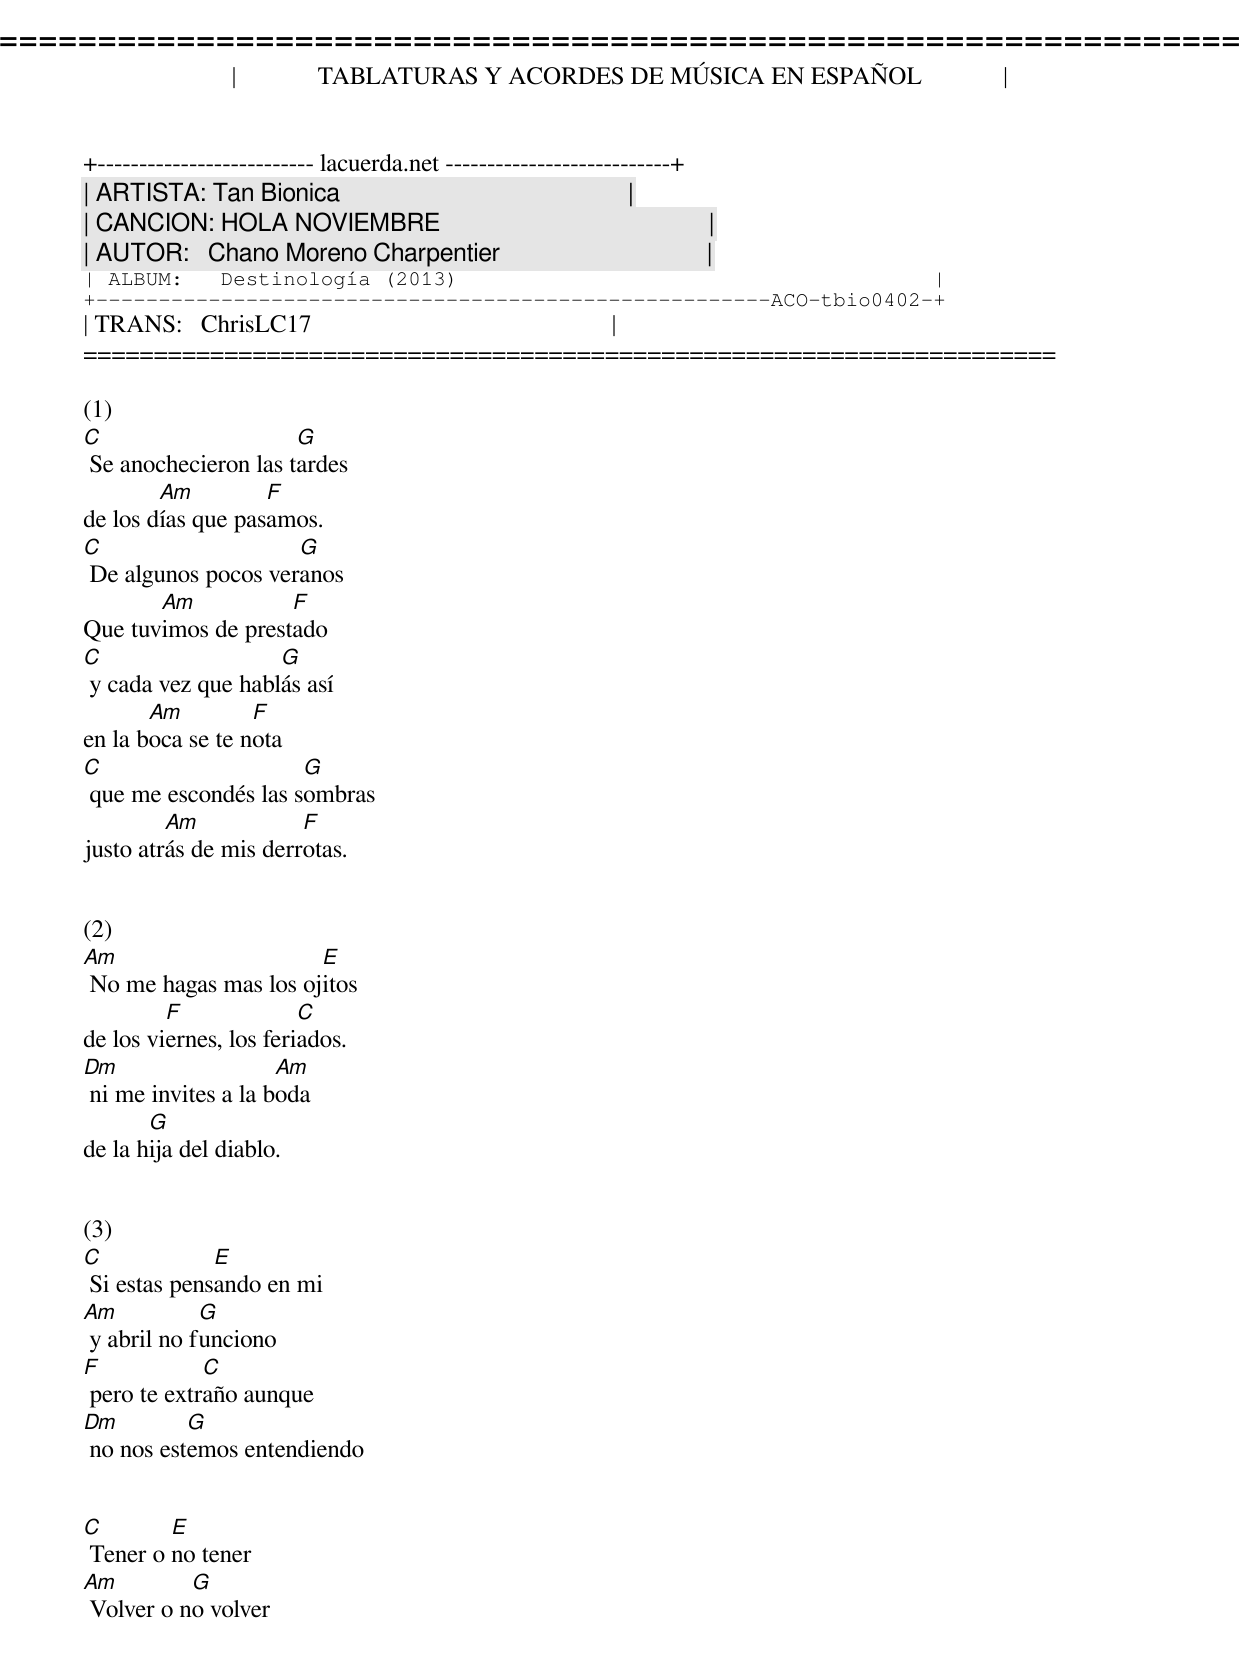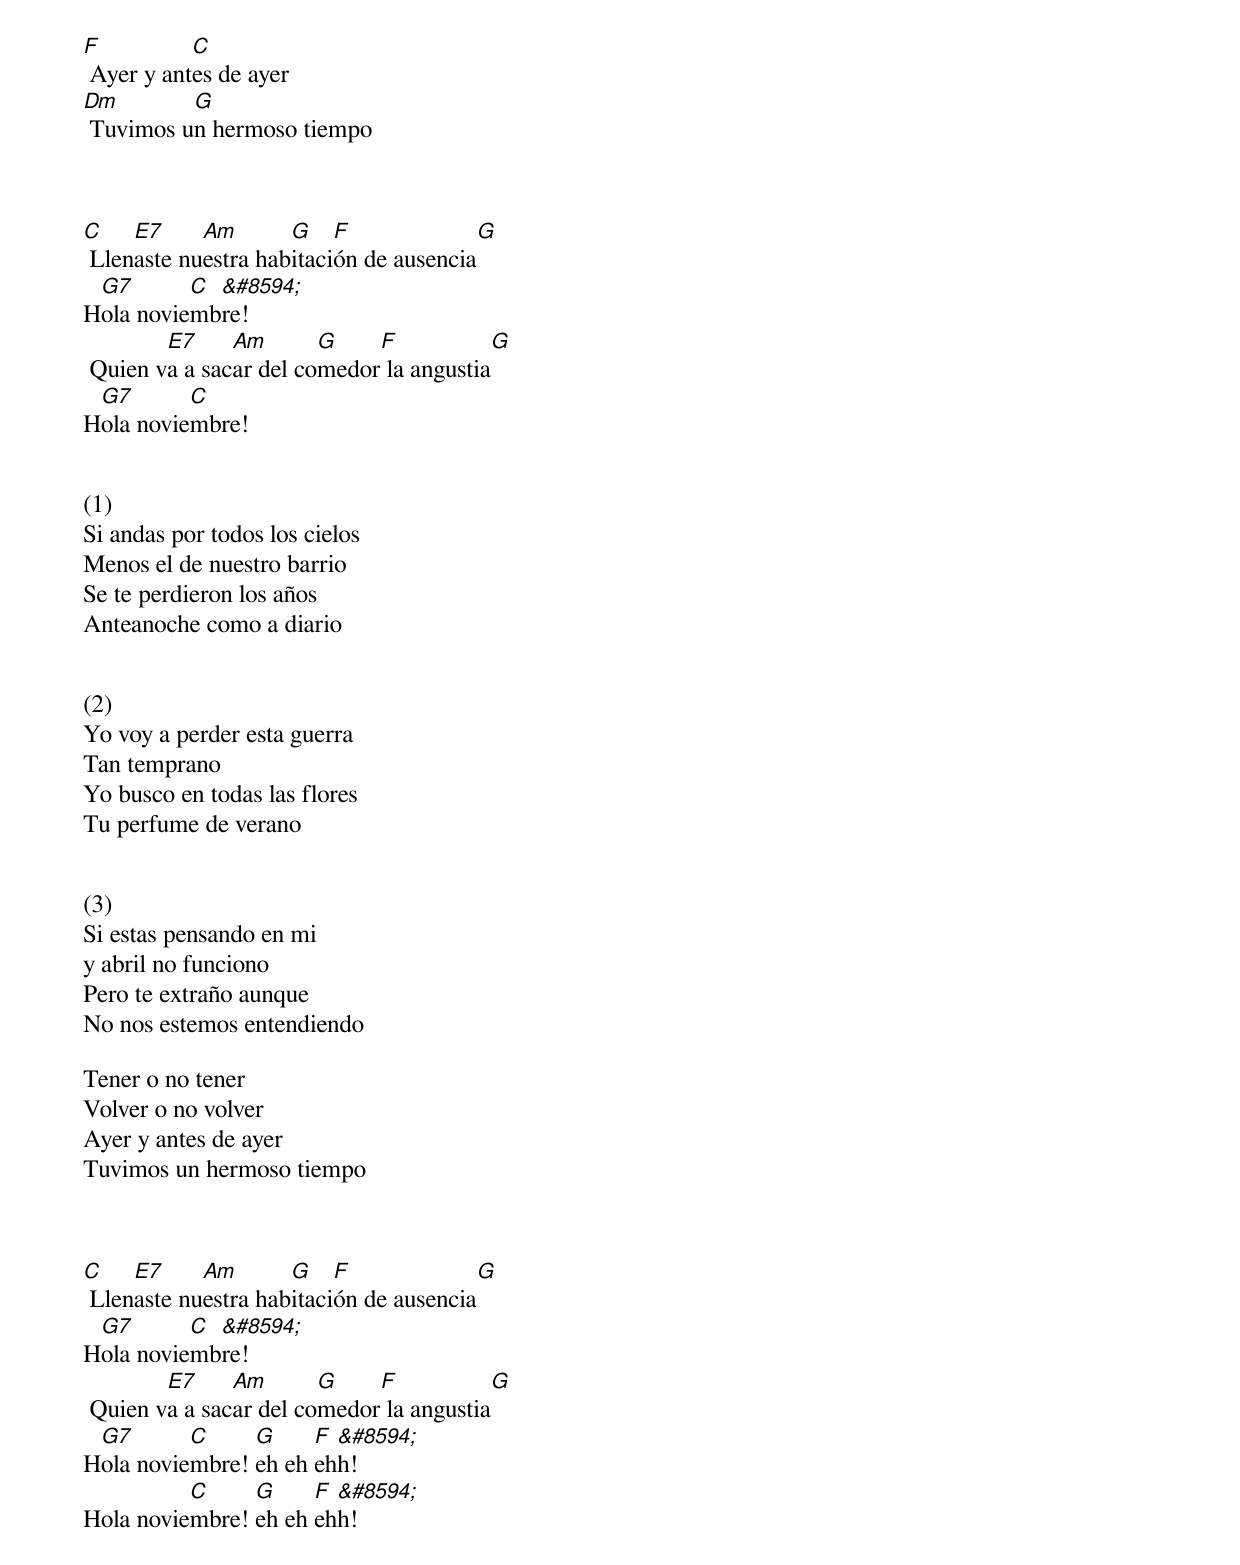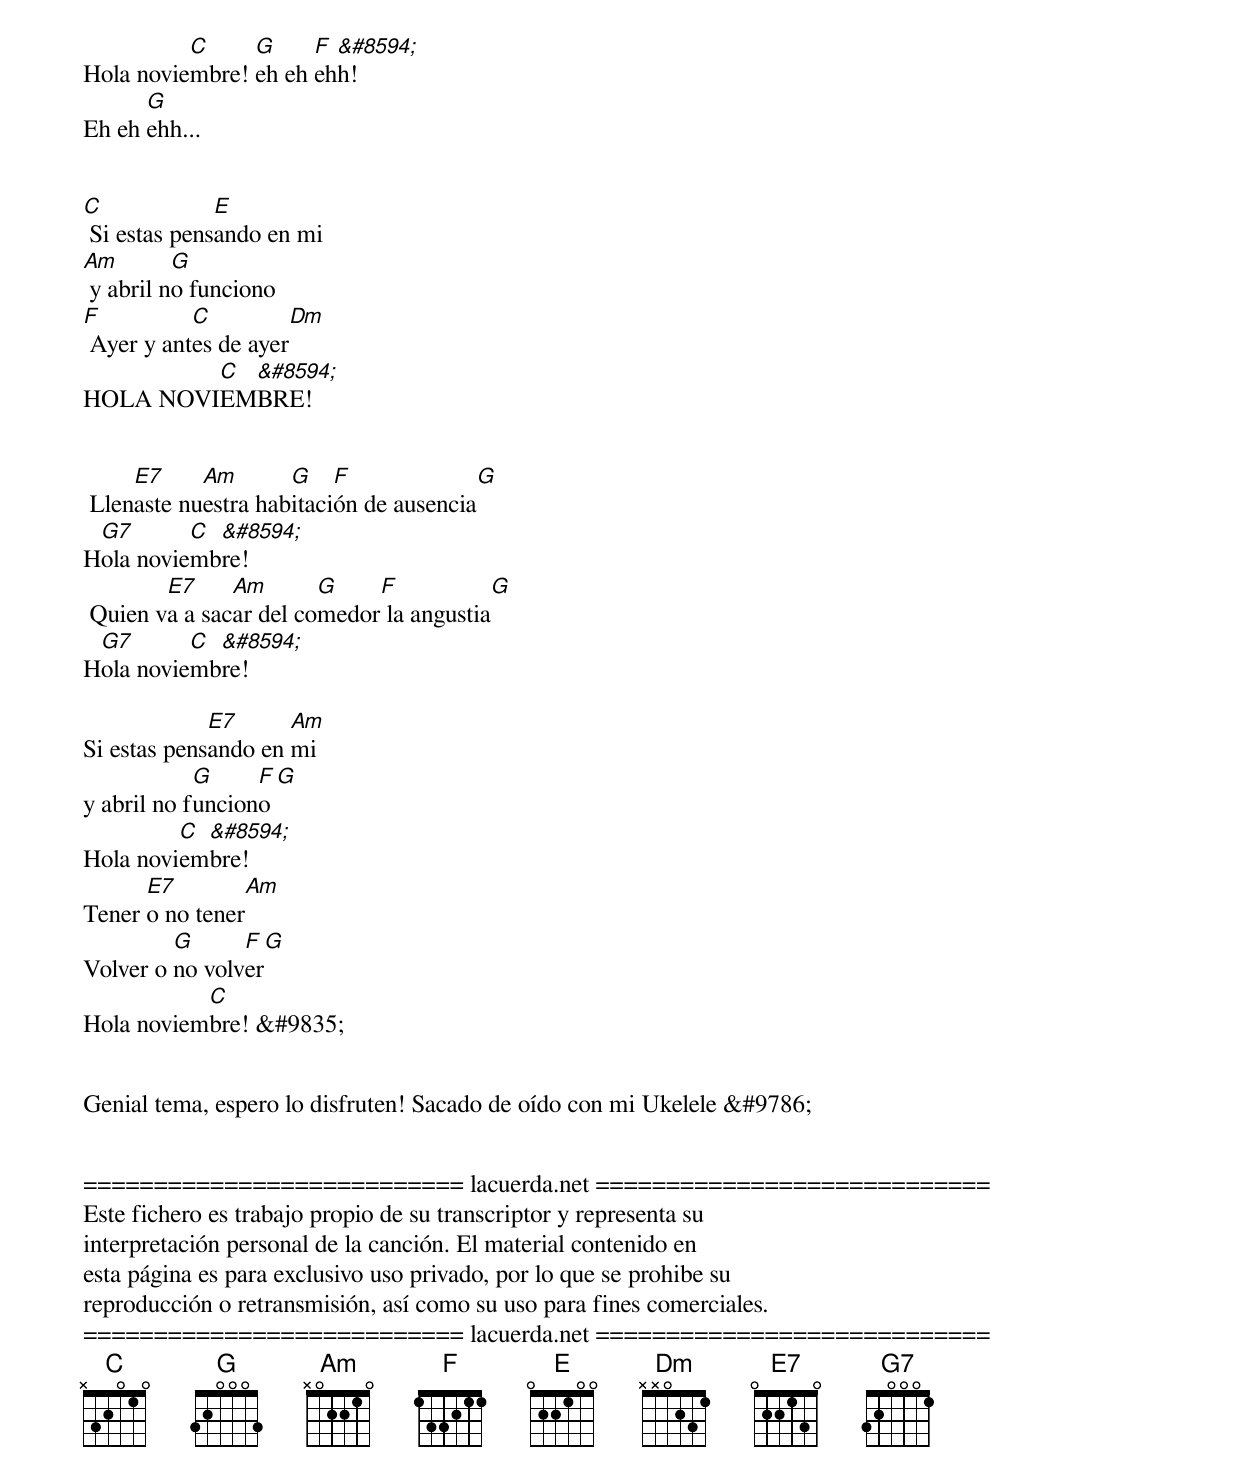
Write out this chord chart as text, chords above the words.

=====================================================================
|             TABLATURAS Y ACORDES DE MÚSICA EN ESPAÑOL             |
+-------------------------- lacuerda.net ---------------------------+
| ARTISTA: Tan Bionica                                              |
| CANCION: HOLA NOVIEMBRE                                           |
| AUTOR:   Chano Moreno Charpentier                                 |
| ALBUM:   Destinología (2013)                                      |
+------------------------------------------------------ACO-tbio0402-+
| TRANS:   ChrisLC17                                                |
=====================================================================

(1)
C                     G
 Se anochecieron las tardes
        Am         F
de los días que pasamos.
C                    G
 De algunos pocos veranos
       Am           F
Que tuvimos de prestado
C                   G
 y cada vez que hablás así
       Am         F
en la boca se te nota
C                     G
 que me escondés las sombras
         Am            F
justo atrás de mis derrotas.


(2)
Am                     E
 No me hagas mas los ojitos
         F              C
de los viernes, los feriados.
Dm                   Am
 ni me invites a la boda
       G
de la hija del diablo.


(3)
C             E
 Si estas pensando en mi
Am           G
 y abril no funciono
F            C
 pero te extraño aunque
Dm         G
 no nos estemos entendiendo


C        E
 Tener o no tener
Am         G
 Volver o no volver
F          C
 Ayer y antes de ayer
Dm        G
 Tuvimos un hermoso tiempo



C    E7     Am       G    F              G
 Llenaste nuestra habitación de ausencia
 G7       C &#8594;
Hola noviembre!
        E7     Am       G    F            G
 Quien va a sacar del comedor la angustia
 G7       C
Hola noviembre!


(1)
Si andas por todos los cielos
Menos el de nuestro barrio
Se te perdieron los años
Anteanoche como a diario


(2)
Yo voy a perder esta guerra
Tan temprano
Yo busco en todas las flores
Tu perfume de verano


(3)
Si estas pensando en mi
y abril no funciono
Pero te extraño aunque
No nos estemos entendiendo

Tener o no tener
Volver o no volver
Ayer y antes de ayer
Tuvimos un hermoso tiempo



C    E7     Am       G    F              G
 Llenaste nuestra habitación de ausencia
 G7       C &#8594;
Hola noviembre!
        E7     Am       G    F            G
 Quien va a sacar del comedor la angustia
 G7       C     G     F &#8594;
Hola noviembre! eh eh ehh!
          C     G     F &#8594;
Hola noviembre! eh eh ehh!
          C     G     F &#8594;
Hola noviembre! eh eh ehh!
      G
Eh eh ehh...


C             E
 Si estas pensando en mi
Am        G
 y abril no funciono
F          C           Dm
 Ayer y antes de ayer
         C &#8594;
HOLA NOVIEMBRE!


     E7     Am       G    F              G
 Llenaste nuestra habitación de ausencia
 G7       C &#8594;
Hola noviembre!
        E7     Am       G    F            G
 Quien va a sacar del comedor la angustia
 G7       C &#8594;
Hola noviembre!

             E7      Am
Si estas pensando en mi
            G     F     G
y abril no funciono
         C &#8594;
Hola noviembre!
      E7        Am
Tener o no tener
         G      F     G
Volver o no volver
           C
Hola noviembre! &#9835;


Genial tema, espero lo disfruten! Sacado de oído con mi Ukelele &#9786;


=========================== lacuerda.net ============================
Este fichero es trabajo propio de su transcriptor y representa su
interpretación personal de la canción. El material contenido en
esta página es para exclusivo uso privado, por lo que se prohibe su
reproducción o retransmisión, así como su uso para fines comerciales.
=========================== lacuerda.net ============================
